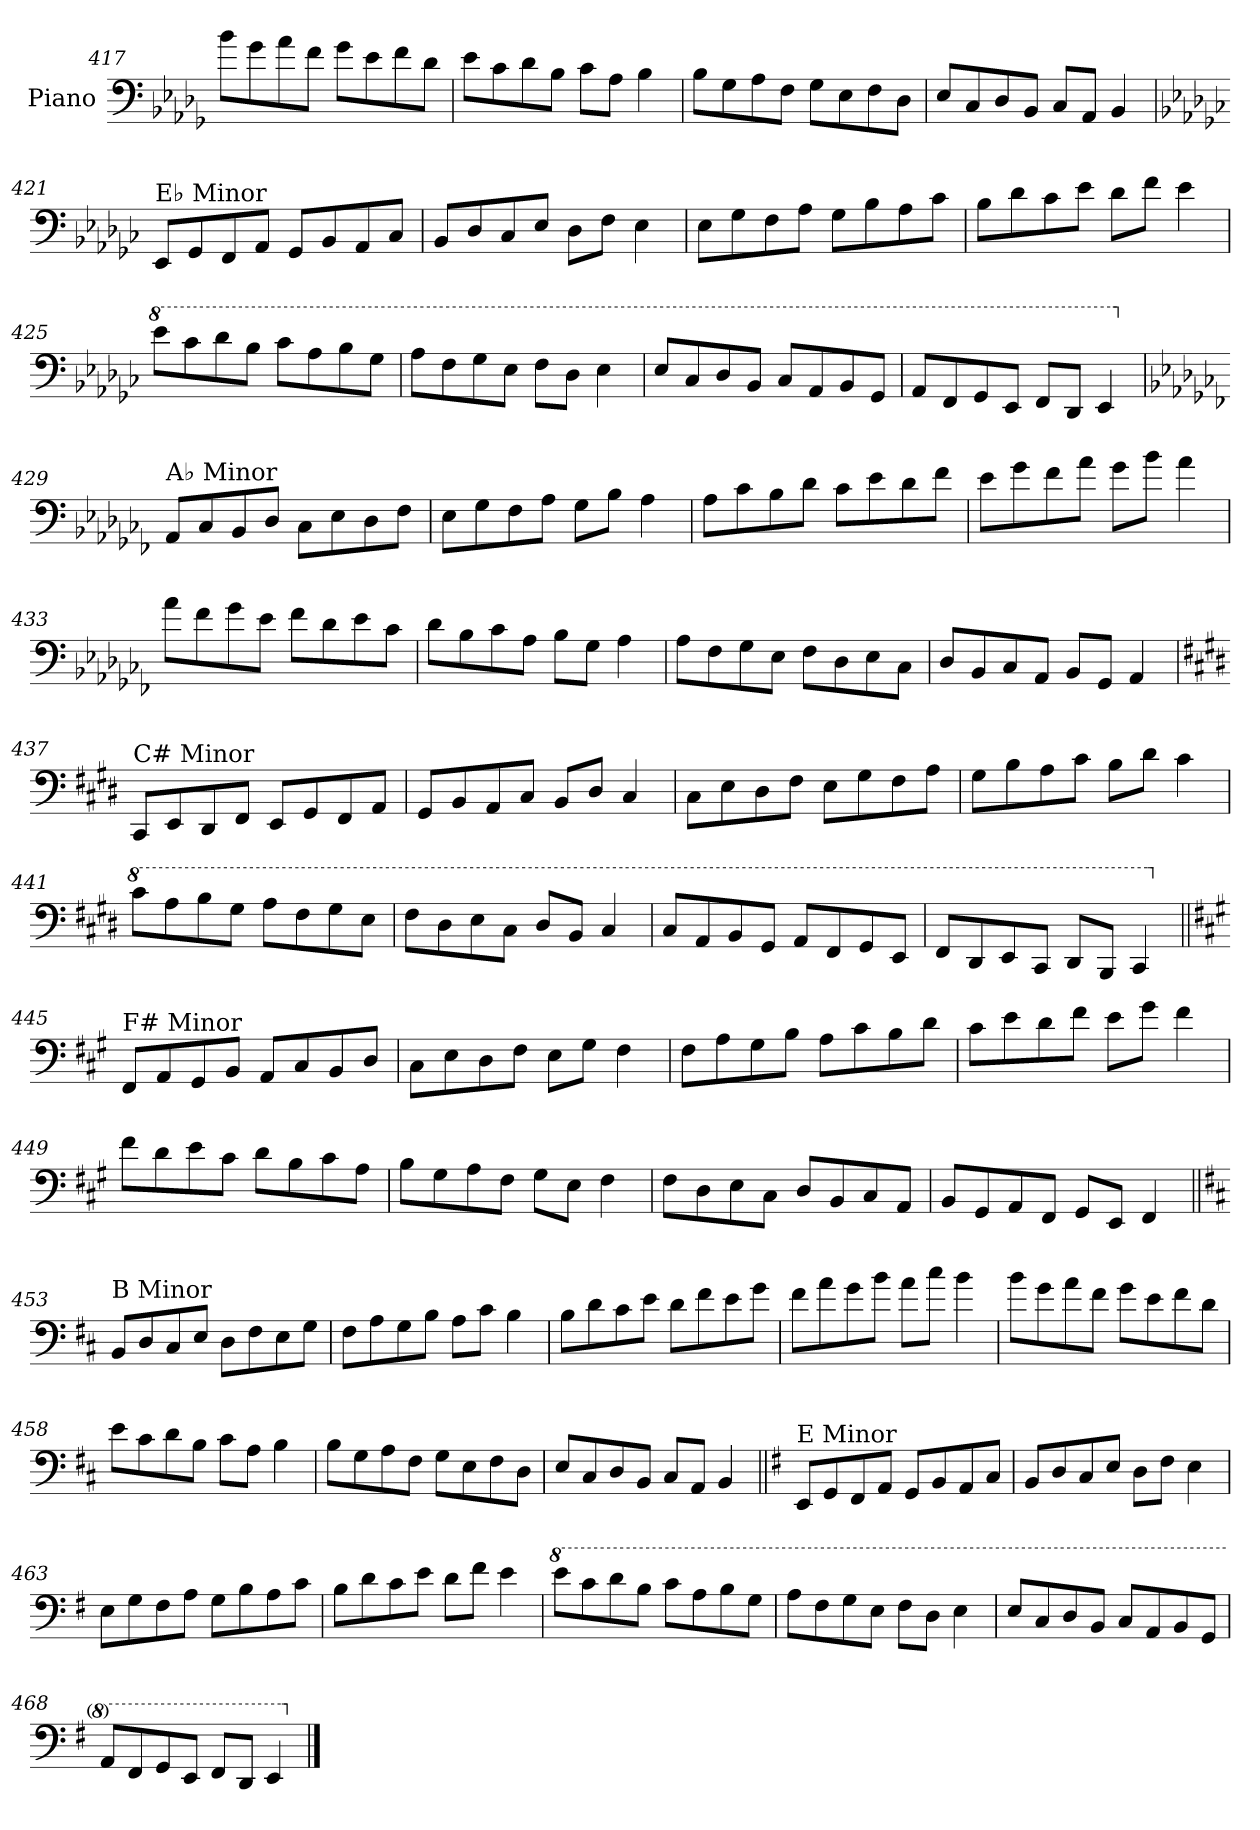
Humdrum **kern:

**kern
*part1
*staff1
*I"Piano
*I'Pno.
!!LO:LB:g=z
*clefF4
*k[b-e-a-d-g-]
=417
8b-\L
8g-\
8a-\
8f\J
8g-\L
8e-\
8f\
8d-\J
=418
8e-\L
8c\
8d-\
8B-\J
8c\L
8A-\J
4B-\
=419
8B-\L
8G-\
8A-\
8F\J
8G-\L
8E-\
8F\
8D-\J
=420
8E-/L
8C/
8D-/
8BB-/J
8C/L
8AA-/J
4BB-/
!!LO:LB:g=z
=421
*k[b-e-a-d-g-c-]
!LO:TX:a:t=E♭ Minor
8EE-/L
8GG-/
8FF/
8AA-/J
8GG-/L
8BB-/
8AA-/
8C-/J
=422
8BB-/L
8D-/
8C-/
8E-/J
8D-\L
8F\J
4E-\
=423
8E-\L
8G-\
8F\
8A-\J
8G-\L
8B-\
8A-\
8c-\J
=424
8B-\L
8d-\
8c-\
8e-\J
8d-\L
8f\J
4e-\
!!LO:LB:g=z
=425
*8va
8ee-\L
8cc-\
8dd-\
8b-\J
8cc-\L
8a-\
8b-\
8g-\J
=426
8a-\L
8f\
8g-\
8e-\J
8f\L
8d-\J
4e-\
=427
8e-/L
8c-/
8d-/
8B-/J
8c-/L
8A-/
8B-/
8G-/J
=428
8A-/L
8F/
8G-/
8E-/J
8F/L
8D-/J
4E-/
!!LO:LB:g=z
=429
*k[b-e-a-d-g-c-f-]
*X8va
!LO:TX:a:t=A♭ Minor
8AA-/L
8C-/
8BB-/
8D-/J
8C-\L
8E-\
8D-\
8F-\J
=430
8E-\L
8G-\
8F-\
8A-\J
8G-\L
8B-\J
4A-\
=431
8A-\L
8c-\
8B-\
8d-\J
8c-\L
8e-\
8d-\
8f-\J
=432
8e-\L
8g-\
8f-\
8a-\J
8g-\L
8b-\J
4a-\
!!LO:LB:g=z
=433
8a-\L
8f-\
8g-\
8e-\J
8f-\L
8d-\
8e-\
8c-\J
=434
8d-\L
8B-\
8c-\
8A-\J
8B-\L
8G-\J
4A-\
=435
8A-\L
8F-\
8G-\
8E-\J
8F-\L
8D-\
8E-\
8C-\J
=436
8D-/L
8BB-/
8C-/
8AA-/J
8BB-/L
8GG-/J
4AA-/
!!LO:PB:g=z
=437
*k[f#c#g#d#]
!LO:TX:a:t=C# Minor
8CC#/L
8EE/
8DD#/
8FF#/J
8EE/L
8GG#/
8FF#/
8AA/J
=438
8GG#/L
8BB/
8AA/
8C#/J
8BB/L
8D#/J
4C#/
=439
8C#\L
8E\
8D#\
8F#\J
8E\L
8G#\
8F#\
8A\J
=440
8G#\L
8B\
8A\
8c#\J
8B\L
8d#\J
4c#\
!!LO:LB:g=z
=441
*8va
8cc#\L
8a\
8b\
8g#\J
8a\L
8f#\
8g#\
8e\J
=442
8f#\L
8d#\
8e\
8c#\J
8d#/L
8B/J
4c#/
=443
8c#/L
8A/
8B/
8G#/J
8A/L
8F#/
8G#/
8E/J
=444
8F#/L
8D#/
8E/
8C#/J
8D#/L
8BB/J
4C#/
!!LO:LB:g=z
=445||
*k[f#c#g#]
*X8va
!LO:TX:a:t=F# Minor
8FF#/L
8AA/
8GG#/
8BB/J
8AA/L
8C#/
8BB/
8D/J
=446
8C#\L
8E\
8D\
8F#\J
8E\L
8G#\J
4F#\
=447
8F#\L
8A\
8G#\
8B\J
8A\L
8c#\
8B\
8d\J
=448
8c#\L
8e\
8d\
8f#\J
8e\L
8g#\J
4f#\
!!LO:LB:g=z
=449
8f#\L
8d\
8e\
8c#\J
8d\L
8B\
8c#\
8A\J
=450
8B\L
8G#\
8A\
8F#\J
8G#\L
8E\J
4F#\
=451
8F#\L
8D\
8E\
8C#\J
8D/L
8BB/
8C#/
8AA/J
=452
8BB/L
8GG#/
8AA/
8FF#/J
8GG#/L
8EE/J
4FF#/
!!LO:LB:g=z
=453||
*k[f#c#]
!LO:TX:a:t=B Minor
8BB/L
8D/
8C#/
8E/J
8D\L
8F#\
8E\
8G\J
=454
8F#\L
8A\
8G\
8B\J
8A\L
8c#\J
4B\
=455
8B\L
8d\
8c#\
8e\J
8d\L
8f#\
8e\
8g\J
=456
8f#\L
8a\
8g\
8b\J
8a\L
8cc#\J
4b\
!!LO:LB:g=z
=457
8b\L
8g\
8a\
8f#\J
8g\L
8e\
8f#\
8d\J
=458
8e\L
8c#\
8d\
8B\J
8c#\L
8A\J
4B\
=459
8B\L
8G\
8A\
8F#\J
8G\L
8E\
8F#\
8D\J
=460
8E/L
8C#/
8D/
8BB/J
8C#/L
8AA/J
4BB/
!!LO:LB:g=z
=461||
*k[f#]
!LO:TX:a:t=E Minor
8EE/L
8GG/
8FF#/
8AA/J
8GG/L
8BB/
8AA/
8C/J
=462
8BB/L
8D/
8C/
8E/J
8D\L
8F#\J
4E\
=463
8E\L
8G\
8F#\
8A\J
8G\L
8B\
8A\
8c\J
=464
8B\L
8d\
8c\
8e\J
8d\L
8f#\J
4e\
!!LO:LB:g=z
=465
*8va
8ee\L
8cc\
8dd\
8b\J
8cc\L
8a\
8b\
8g\J
=466
8a\L
8f#\
8g\
8e\J
8f#\L
8d\J
4e\
=467
8e/L
8c/
8d/
8B/J
8c/L
8A/
8B/
8G/J
=468
8A/L
8F#/
8G/
8E/J
8F#/L
8D/J
4E/
*X8va
==
*-
